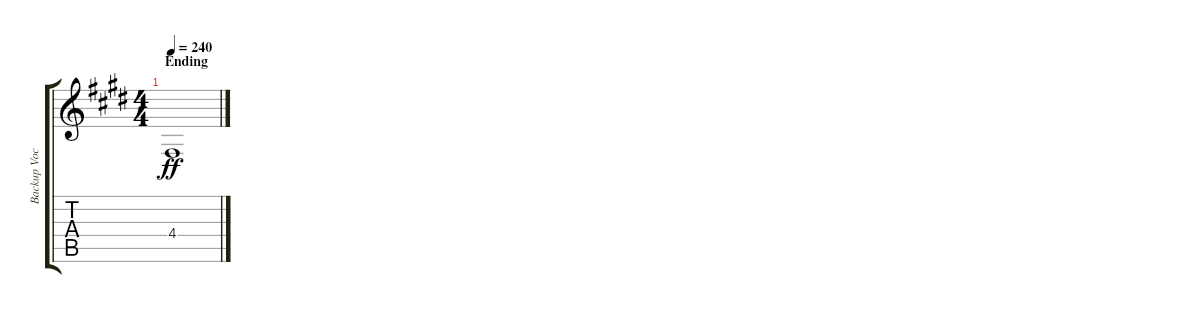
\track ("Backup Vocals" "Backup Voc") {instrument altosax}
\staff {score tabs}
\tuning (E4 B3 G3 D3 A2 E2) {hide}
\ts (4 4)
\section ("" "Ending")
\tempo 240
\clef g2
\ks e
4.4.1{dy ff}
